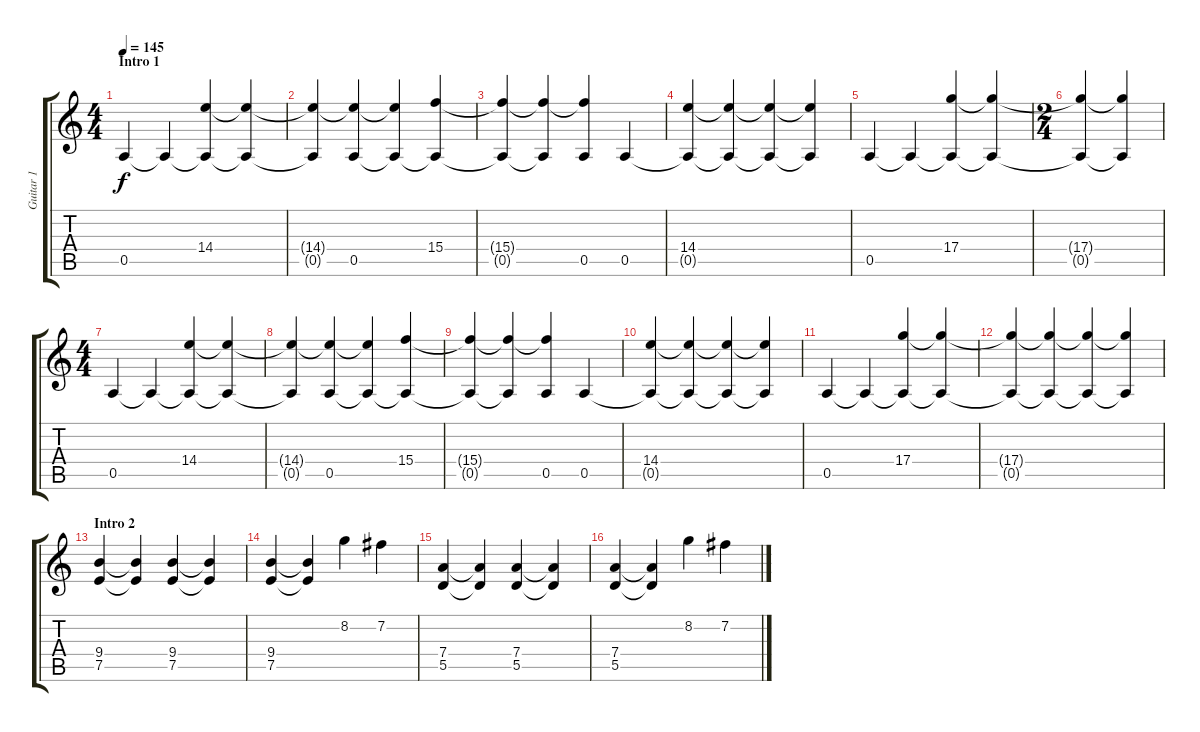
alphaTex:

\track ("Guitar 1" "Guitar 1") {instrument distortionguitar}
\staff {score tabs}
\tuning (E4 B3 G3 D3 A2 D2) {hide}
\ts (4 4)
\section ("" "Intro 1")
\tempo 145
\clef g2
\ks c
0.5.4{dy f instrument distortionguitar} 0.5{t}.4 (14.4 0.5{t}).4 (14.4{t} 0.5{t}).4 |
(14.4{t} 0.5{t}).4 (14.4{t} 0.5).4 (14.4{t} 0.5{t}).4 (15.4 0.5{t}).4 |
(15.4{t} 0.5{t}).4 (15.4{t} 0.5{t}).4 (15.4{t} 0.5).4 0.5.4 |
(14.4 0.5{t}).4 (14.4{t} 0.5{t}).4 (14.4{t} 0.5{t}).4 (14.4{t} 0.5{t}).4 |
0.5.4 0.5{t}.4 (17.4 0.5{t}).4 (17.4{t} 0.5{t}).4 |
\ts (2 4)
(17.4{t} 0.5{t}).4 (17.4{t} 0.5{t}).4 |
\ts (4 4)
0.5.4 0.5{t}.4 (14.4 0.5{t}).4 (14.4{t} 0.5{t}).4 |
(14.4{t} 0.5{t}).4 (14.4{t} 0.5).4 (14.4{t} 0.5{t}).4 (15.4 0.5{t}).4 |
(15.4{t} 0.5{t}).4 (15.4{t} 0.5{t}).4 (15.4{t} 0.5).4 0.5.4 |
(14.4 0.5{t}).4 (14.4{t} 0.5{t}).4 (14.4{t} 0.5{t}).4 (14.4{t} 0.5{t}).4 |
0.5.4 0.5{t}.4 (17.4 0.5{t}).4 (17.4{t} 0.5{t}).4 |
(17.4{t} 0.5{t}).4 (17.4{t} 0.5{t}).4 (17.4{t} 0.5{t}).4 (17.4{t} 0.5{t}).4 |
\section ("" "Intro 2")
(9.4 7.5).4 (9.4{t} 7.5{t}).4 (9.4 7.5).4 (9.4{t} 7.5{t}).4 |
(9.4 7.5).4 (9.4{t} 7.5{t}).4 8.2.4 7.2.4 |
(7.4 5.5).4 (7.4{t} 5.5{t}).4 (7.4 5.5).4 (7.4{t} 5.5{t}).4 |
(7.4 5.5).4 (7.4{t} 5.5{t}).4 8.2.4 7.2.4
